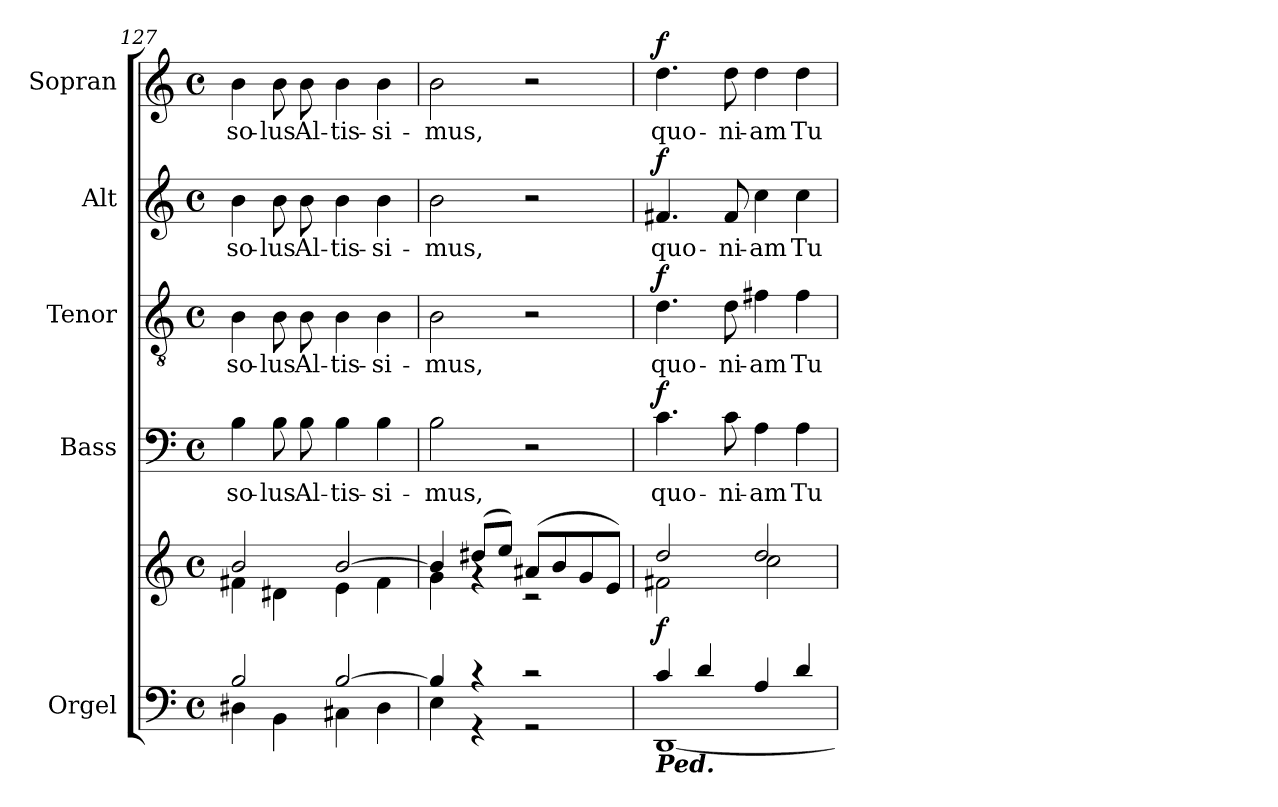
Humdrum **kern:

**kern	**kern	**dynam	**kern	**text	**dynam	**kern	**text	**dynam	**kern	**text	**dynam	**kern	**text	**dynam
*part5	*part5	*part5	*part4	*part4	*part4	*part3	*part3	*part3	*part2	*part2	*part2	*part1	*part1	*part1
*staff6	*staff5	*staff5/6	*staff4	*staff4	*staff4	*staff3	*staff3	*staff3	*staff2	*staff2	*staff2	*staff1	*staff1	*staff1
*I"Orgel	*	*	*I"Bass	*	*	*I"Tenor	*	*	*I"Alt	*	*	*I"Sopran	*	*
*I'Org.	*	*	*I'B.	*	*	*I'T.	*	*	*I'A.	*	*	*I'S.	*	*
*clefF4	*clefG2	*	*clefF4	*	*	*clefGv2	*	*	*clefG2	*	*	*clefG2	*	*
*k[]	*k[]	*	*k[]	*	*	*k[]	*	*	*k[]	*	*	*k[]	*	*
*C:	*C:	*	*C:	*	*	*C:	*	*	*C:	*	*	*C:	*	*
*M4/4	*M4/4	*	*M4/4	*	*	*M4/4	*	*	*M4/4	*	*	*M4/4	*	*
*met(c)	*met(c)	*	*met(c)	*	*	*met(c)	*	*	*met(c)	*	*	*met(c)	*	*
=127	=127	=127	=127	=127	=127	=127	=127	=127	=127	=127	=127	=127	=127	=127
*^	*^	*	*	*	*	*	*	*	*	*	*	*	*	*
!	!	!	!	!	!	!LO:LY:b	!	!	!LO:LY:b	!	!	!LO:LY:b	!	!	!LO:LY:b	!
2B/	4D#X\	2b/	4f#X\	.	4B\	so-	.	4B\	so-	.	4b\	so-	.	4b\	so-	.
!	!	!	!	!	!	!LO:LY:b	!	!	!LO:LY:b	!	!	!LO:LY:b	!	!	!LO:LY:b	!
.	4BB\	.	4d#X\	.	8B\	-lus	.	8B\	-lus	.	8b\	-lus	.	8b\	-lus	.
!	!	!	!	!	!	!LO:LY:b	!	!	!LO:LY:b	!	!	!LO:LY:b	!	!	!LO:LY:b	!
.	.	.	.	.	8B\	Al-	.	8B\	Al-	.	8b\	Al-	.	8b\	Al-	.
!	!	!	!	!	!	!LO:LY:b	!	!	!LO:LY:b	!	!	!LO:LY:b	!	!	!LO:LY:b	!
[>2B/	4C#X\	[>2b/	4e\	.	4B\	-tis-	.	4B\	-tis-	.	4b\	-tis-	.	4b\	-tis-	.
!	!	!	!	!	!	!LO:LY:b	!	!	!LO:LY:b	!	!	!LO:LY:b	!	!	!LO:LY:b	!
.	4D#\	.	4f#\	.	4B\	-si-	.	4B\	-si-	.	4b\	-si-	.	4b\	-si-	.
=128	=128	=128	=128	=128	=128	=128	=128	=128	=128	=128	=128	=128	=128	=128	=128	=128
!	!	!	!	!	!	!LO:LY:b	!	!	!LO:LY:b	!	!	!LO:LY:b	!	!	!LO:LY:b	!
4B/]	4E\	4b/]	4g\	.	2B\	-mus,	.	2B\	-mus,	.	2b\	-mus,	.	2b\	-mus,	.
4r	4r	(>8dd#X/L	4rf	.	.	.	.	.	.	.	.	.	.	.	.	.
.	.	8ee/J)	.	.	.	.	.	.	.	.	.	.	.	.	.	.
2r	2r	(>8a#X/L	2rc	.	2r	.	.	2r	.	.	2r	.	.	2r	.	.
.	.	8b/	.	.	.	.	.	.	.	.	.	.	.	.	.	.
.	.	8g/	.	.	.	.	.	.	.	.	.	.	.	.	.	.
.	.	8e/J)	.	.	.	.	.	.	.	.	.	.	.	.	.	.
=129	=129	=129	=129	=129	=129	=129	=129	=129	=129	=129	=129	=129	=129	=129	=129	=129
!LO:TX:b:Bi:t=Ped.	!	!	!	!	!	!	!	!	!	!	!	!	!	!	!	!
!	!	!	!	!LO:DY:b	!	!LO:LY:b	!LO:DY:a	!	!LO:LY:b	!LO:DY:a	!	!LO:LY:b	!LO:DY:a	!	!LO:LY:b	!LO:DY:a
4c/	[<1DD	2dd/	2f#X\	f	4.c\	quo-	f	4.d\	quo-	f	4.f#X/	quo-	f	4.dd\	quo-	f
4d/	.	.	.	.	.	.	.	.	.	.	.	.	.	.	.	.
!	!	!	!	!	!	!LO:LY:b	!	!	!LO:LY:b	!	!	!LO:LY:b	!	!	!LO:LY:b	!
.	.	.	.	.	8c\	-ni-	.	8d\	-ni-	.	8f#/	-ni-	.	8dd\	-ni-	.
!	!	!	!	!	!	!LO:LY:b	!	!	!LO:LY:b	!	!	!LO:LY:b	!	!	!LO:LY:b	!
4A/	.	2dd/	2cc\	.	4A\	-am	.	4f#X\	-am	.	4cc\	-am	.	4dd\	-am	.
!	!	!	!	!	!	!LO:LY:b	!	!	!LO:LY:b	!	!	!LO:LY:b	!	!	!LO:LY:b	!
4d/	.	.	.	.	4A\	Tu	.	4f#\	Tu	.	4cc\	Tu	.	4dd\	Tu	.
*v	*v	*	*	*	*	*	*	*	*	*	*	*	*	*	*	*
*	*v	*v	*	*	*	*	*	*	*	*	*	*	*	*	*
=	=	=	=	=	=	=	=	=	=	=	=	=	=	=
*-	*-	*-	*-	*-	*-	*-	*-	*-	*-	*-	*-	*-	*-	*-
